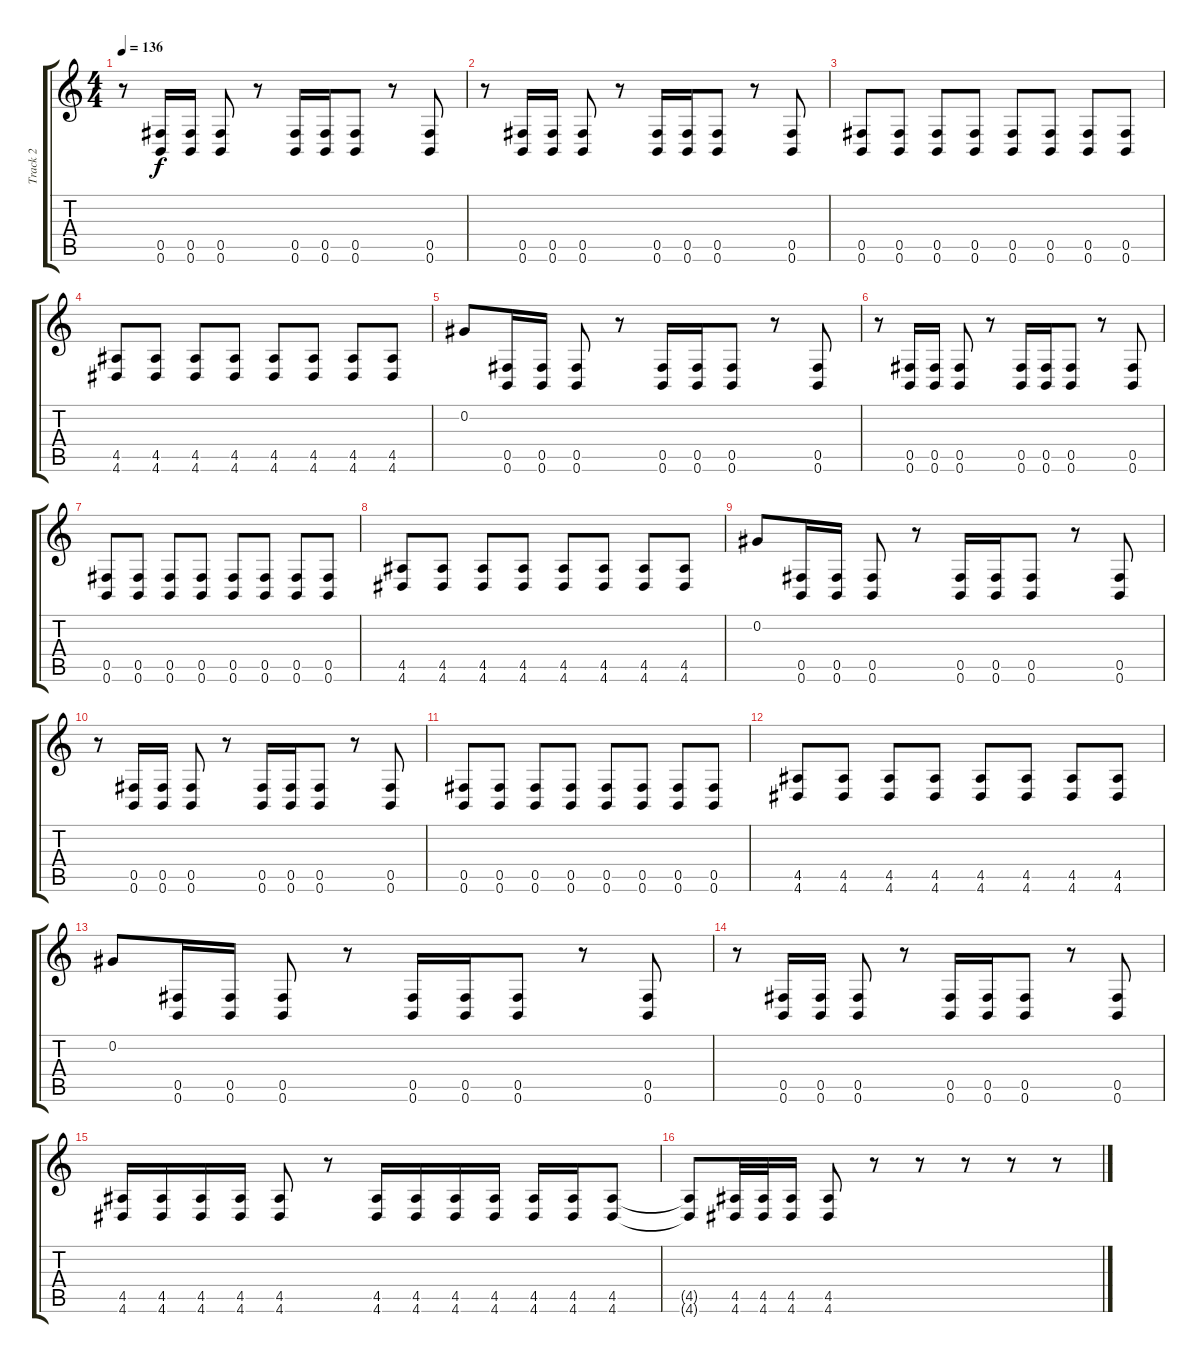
\track ("Track 2" "Track 2") {instrument distortionguitar}
\staff {score tabs}
\tuning (Db4 Ab3 E3 B2 Gb2 B1) {hide}
\ts (4 4)
\tempo 136
\clef g2
\ks c
r.8{dy f} (0.5 0.6).16 (0.5 0.6).16 (0.5 0.6).8 r.8 (0.5 0.6).16 (0.5 0.6).16 (0.5 0.6).8 r.8 (0.5 0.6).8 |
r.8 (0.5 0.6).16 (0.5 0.6).16 (0.5 0.6).8 r.8 (0.5 0.6).16 (0.5 0.6).16 (0.5 0.6).8 r.8 (0.5 0.6).8 |
(0.5 0.6).8 (0.5 0.6).8 (0.5 0.6).8 (0.5 0.6).8 (0.5 0.6).8 (0.5 0.6).8 (0.5 0.6).8 (0.5 0.6).8 |
(4.5 4.6).8 (4.5 4.6).8 (4.5 4.6).8 (4.5 4.6).8 (4.5 4.6).8 (4.5 4.6).8 (4.5 4.6).8 (4.5 4.6).8 |
0.2.8 (0.5 0.6).16 (0.5 0.6).16 (0.5 0.6).8 r.8 (0.5 0.6).16 (0.5 0.6).16 (0.5 0.6).8 r.8 (0.5 0.6).8 |
r.8 (0.5 0.6).16 (0.5 0.6).16 (0.5 0.6).8 r.8 (0.5 0.6).16 (0.5 0.6).16 (0.5 0.6).8 r.8 (0.5 0.6).8 |
(0.5 0.6).8 (0.5 0.6).8 (0.5 0.6).8 (0.5 0.6).8 (0.5 0.6).8 (0.5 0.6).8 (0.5 0.6).8 (0.5 0.6).8 |
(4.5 4.6).8 (4.5 4.6).8 (4.5 4.6).8 (4.5 4.6).8 (4.5 4.6).8 (4.5 4.6).8 (4.5 4.6).8 (4.5 4.6).8 |
0.2.8 (0.5 0.6).16 (0.5 0.6).16 (0.5 0.6).8 r.8 (0.5 0.6).16 (0.5 0.6).16 (0.5 0.6).8 r.8 (0.5 0.6).8 |
r.8 (0.5 0.6).16 (0.5 0.6).16 (0.5 0.6).8 r.8 (0.5 0.6).16 (0.5 0.6).16 (0.5 0.6).8 r.8 (0.5 0.6).8 |
(0.5 0.6).8 (0.5 0.6).8 (0.5 0.6).8 (0.5 0.6).8 (0.5 0.6).8 (0.5 0.6).8 (0.5 0.6).8 (0.5 0.6).8 |
(4.5 4.6).8 (4.5 4.6).8 (4.5 4.6).8 (4.5 4.6).8 (4.5 4.6).8 (4.5 4.6).8 (4.5 4.6).8 (4.5 4.6).8 |
0.2.8 (0.5 0.6).16 (0.5 0.6).16 (0.5 0.6).8 r.8 (0.5 0.6).16 (0.5 0.6).16 (0.5 0.6).8 r.8 (0.5 0.6).8 |
r.8 (0.5 0.6).16 (0.5 0.6).16 (0.5 0.6).8 r.8 (0.5 0.6).16 (0.5 0.6).16 (0.5 0.6).8 r.8 (0.5 0.6).8 |
(4.5 4.6).16 (4.5 4.6).16 (4.5 4.6).16 (4.5 4.6).16 (4.5 4.6).8 r.8 (4.5 4.6).16 (4.5 4.6).16 (4.5 4.6).16 (4.5 4.6).16 (4.5 4.6).16 (4.5 4.6).16 (4.5 4.6).8 |
(4.5{t} 4.6{t}).8 (4.5 4.6).32 (4.5 4.6).32 (4.5 4.6).16 (4.5 4.6).8 r.8 r.8 r.8 r.8 r.8
